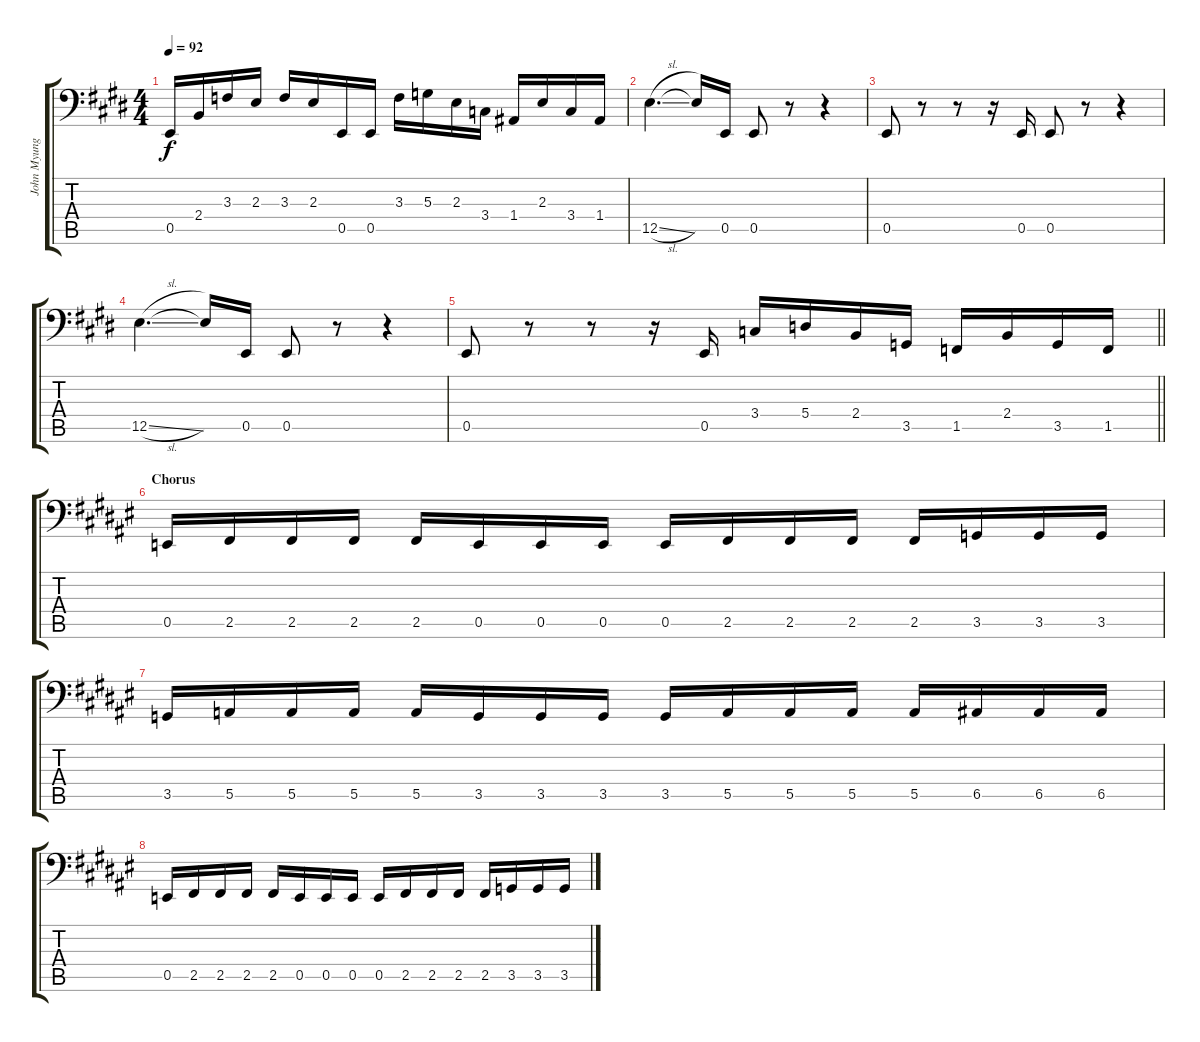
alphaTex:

\track ("John Myung" "John Myung") {instrument distortionguitar}
\staff {score tabs}
\tuning (C3 G2 D2 A1 E1 B0) {hide}
\ts (4 4)
\tempo 92
\clef f4
\ks e
0.5.16{dy f} 2.4.16 3.3.16 2.3.16 3.3.16 2.3.16 0.5.16 0.5.16 3.3.16 5.3.16 2.3.16 3.4.16 1.4.16 2.3.16 3.4.16 1.4.16 |
12.5{sl}.4{d} 12.5{t}.16 0.5.16 0.5.8 r.8 r.4 |
0.5.8 r.8 r.8 r.16 0.5.16 0.5.8 r.8 r.4 |
12.5{sl}.4{d} 12.5{t}.16 0.5.16 0.5.8 r.8 r.4 |
\barLineRight lightlight
0.5.8 r.8 r.8 r.16 0.5.16 3.4.16 5.4.16 2.4.16 3.5.16 1.5.16 2.4.16 3.5.16 1.5.16 |
\section ("" "Chorus")
\ks f#
0.5.16 2.5.16 2.5.16 2.5.16 2.5.16 0.5.16 0.5.16 0.5.16 0.5.16 2.5.16 2.5.16 2.5.16 2.5.16 3.5.16 3.5.16 3.5.16 |
3.5.16 5.5.16 5.5.16 5.5.16 5.5.16 3.5.16 3.5.16 3.5.16 3.5.16 5.5.16 5.5.16 5.5.16 5.5.16 6.5.16 6.5.16 6.5.16 |
0.5.16 2.5.16 2.5.16 2.5.16 2.5.16 0.5.16 0.5.16 0.5.16 0.5.16 2.5.16 2.5.16 2.5.16 2.5.16 3.5.16 3.5.16 3.5.16
